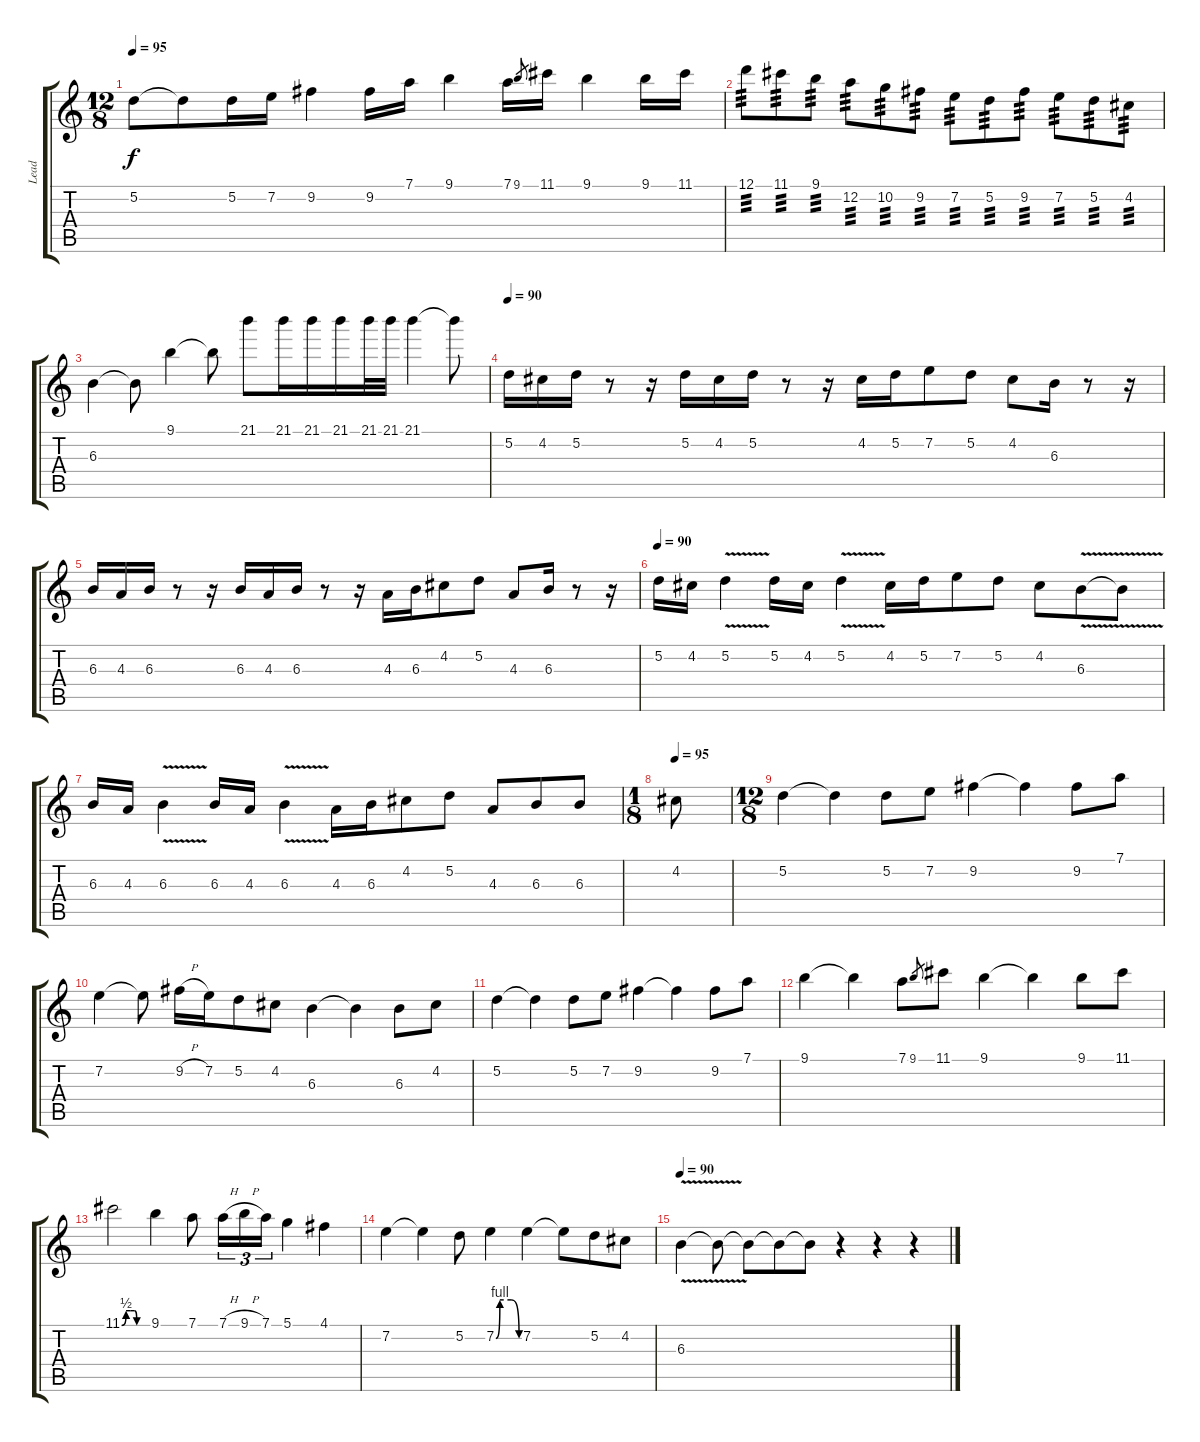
\track ("Lead " "Lead ") {instrument distortionguitar}
\staff {score tabs}
\tuning (D4 A3 F3 C3 G2 D2) {hide}
\ts (12 8)
\tempo 95
\clef g2
\ks c
5.2.8{dy f} 5.2{t}.8 5.2.16 7.2.16 9.2.4 9.2.16 7.1.16 9.1.4 7.1.16 9.1.8{gr} 11.1.16 9.1.4 9.1.16 11.1.16 |
12.1.8{tp 3} 11.1.8{tp 3} 9.1.8{tp 3} 12.2.8{tp 3} 10.2.8{tp 3} 9.2.8{tp 3} 7.2.8{tp 3} 5.2.8{tp 3} 9.2.8{tp 3} 7.2.8{tp 3} 5.2.8{tp 3} 4.2.8{tp 3} |
6.3.4 6.3{t}.8 9.1.4 9.1{t}.8 21.1.8 21.1.16 21.1.16 21.1.16 21.1.32 21.1.32 21.1.4 21.1{t}.8 |
\tempo 90
5.2.16 4.2.16 5.2.16 r.8 r.16 5.2.16 4.2.16 5.2.16 r.8 r.16 4.2.16 5.2.16 7.2.8 5.2.8 4.2.8 6.3.16 r.8 r.16 |
6.3.16 4.3.16 6.3.16 r.8 r.16 6.3.16 4.3.16 6.3.16 r.8 r.16 4.3.16 6.3.16 4.2.8 5.2.8 4.3.8 6.3.16 r.8 r.16 |
\tempo 90
5.2.16 4.2.16 5.2{v}.4 5.2.16 4.2.16 5.2{v}.4 4.2.16 5.2.16 7.2.8 5.2.8 4.2.8 6.3{v}.8 6.3{t}.8 |
6.3.16 4.3.16 6.3{v}.4 6.3.16 4.3.16 6.3{v}.4 4.3.16 6.3.16 4.2.8 5.2.8 4.3.8 6.3.8 6.3.8 |
\ts (1 8)
\tempo 95
4.2.8 |
\ts (12 8)
5.2.4 5.2{t}.4 5.2.8 7.2.8 9.2.4 9.2{t}.4 9.2.8 7.1.8 |
7.2.4 7.2{t}.8 9.2{h}.16 7.2.16 5.2.8 4.2.8 6.3.4 6.3{t}.4 6.3.8 4.2.8 |
5.2.4 5.2{t}.4 5.2.8 7.2.8 9.2.4 9.2{t}.4 9.2.8 7.1.8 |
9.1.4 9.1{t}.4 7.1.8 9.1.8{gr} 11.1.8 9.1.4 9.1{t}.4 9.1.8 11.1.8 |
11.1{be (custom 0 0 10 2 20 2 30 2 35 0 40 0 51 0 60 0)}.2 9.1.4 7.1.8 7.1{h}.16{tu (3 2)} 9.1{h}.16{tu (3 2)} 7.1.16{tu (3 2)} 5.1.4 4.1.4 |
7.2.4 7.2{t}.4 5.2.8 7.2{be (custom 0 0 10 4 20 4 39 4 60 0)}.4 7.2.4 7.2{t}.8 5.2.8 4.2.8 |
\tempo 90
6.3{v}.4 6.3{t}.8 6.3{t}.8 6.3{t}.8 6.3{t}.8 r.4 r.4 r.4
